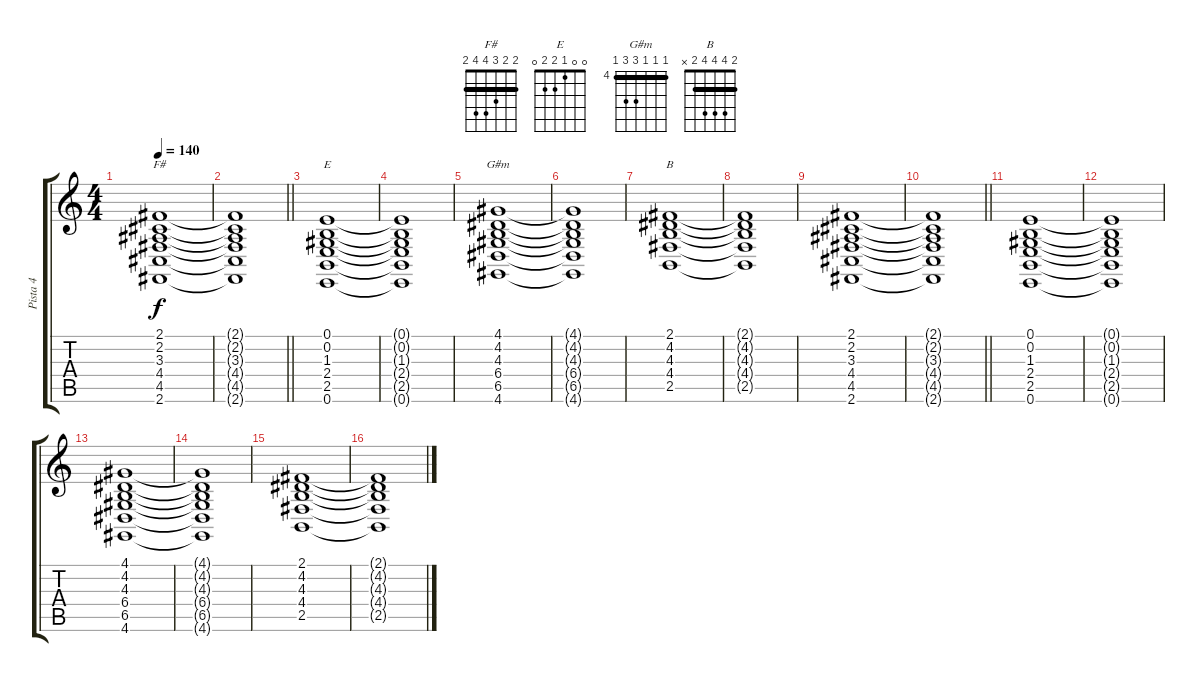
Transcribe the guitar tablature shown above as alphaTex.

\track ("Pista 4" "Pista 4") {instrument stringensemble2}
\staff {score tabs}
\tuning (E4 B3 G3 D3 A2 E2) {hide}
\chord ("F#" 2 2 3 4 4 2) {barre 2}
\chord ("E" 0 0 1 2 2 0)
\chord ("G#m" 4 4 4 6 6 4) {firstfret 4 barre 4}
\chord ("B" 2 4 4 4 2 x) {barre 2}
\ts (4 4)
\tempo 140
\clef g2
\ks c
(2.1 2.2 3.3 4.4 4.5 2.6).1{ch "F#" dy f} |
\barLineRight lightlight
(2.1{t} 2.2{t} 3.3{t} 4.4{t} 4.5{t} 2.6{t}).1 |
(0.1 0.2 1.3 2.4 2.5 0.6).1{ch "E"} |
(0.1{t} 0.2{t} 1.3{t} 2.4{t} 2.5{t} 0.6{t}).1 |
(4.1 4.2 4.3 6.4 6.5 4.6).1{ch "G#m"} |
(4.1{t} 4.2{t} 4.3{t} 6.4{t} 6.5{t} 4.6{t}).1 |
(2.1 4.2 4.3 4.4 2.5).1{ch "B"} |
(2.1{t} 4.2{t} 4.3{t} 4.4{t} 2.5{t}).1 |
(2.1 2.2 3.3 4.4 4.5 2.6).1 |
\barLineRight lightlight
(2.1{t} 2.2{t} 3.3{t} 4.4{t} 4.5{t} 2.6{t}).1 |
(0.1 0.2 1.3 2.4 2.5 0.6).1 |
(0.1{t} 0.2{t} 1.3{t} 2.4{t} 2.5{t} 0.6{t}).1 |
(4.1 4.2 4.3 6.4 6.5 4.6).1 |
(4.1{t} 4.2{t} 4.3{t} 6.4{t} 6.5{t} 4.6{t}).1 |
(2.1 4.2 4.3 4.4 2.5).1 |
(2.1{t} 4.2{t} 4.3{t} 4.4{t} 2.5{t}).1
